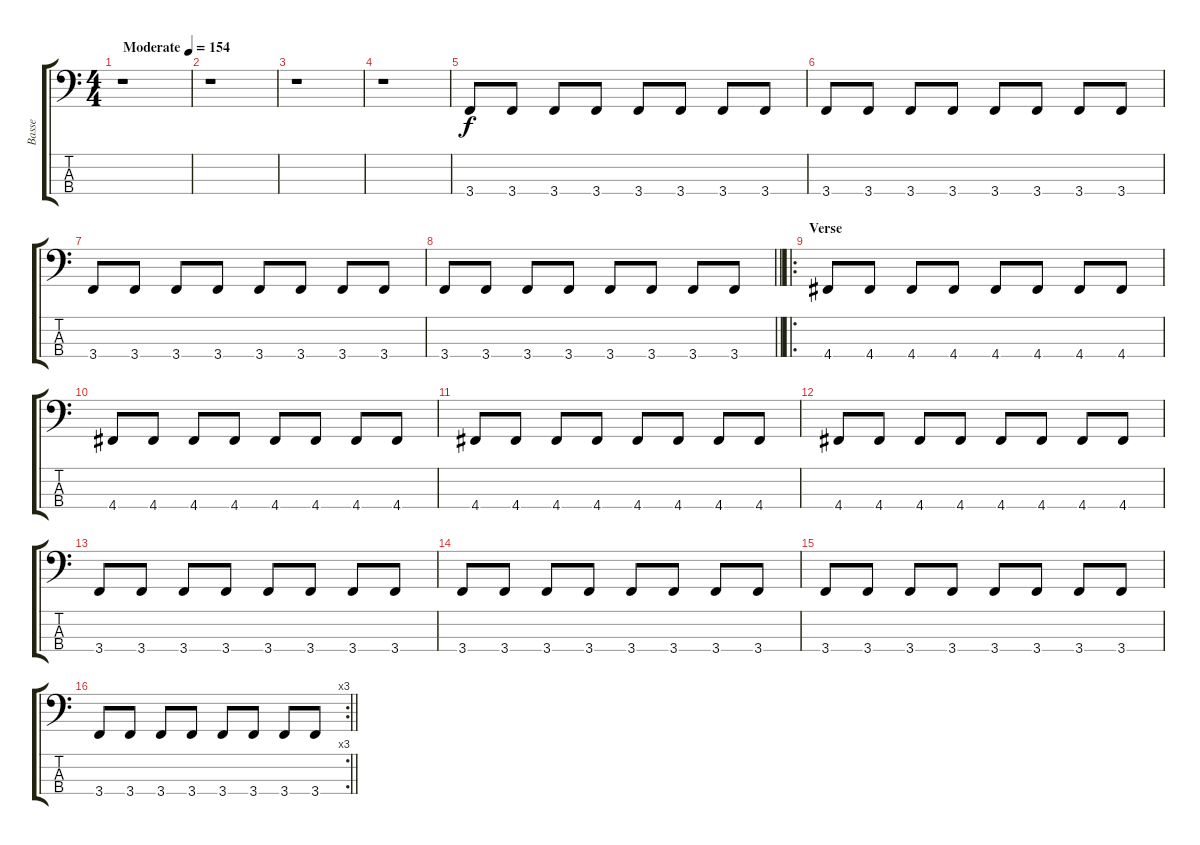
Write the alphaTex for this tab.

\track ("Basse" "Basse") {instrument electricbassfinger}
\staff {score tabs}
\tuning (F2 C2 G1 D1) {hide}
\ts (4 4)
\tempo (154 "Moderate")
\clef f4
\ks c
r.1{dy f instrument electricbassfinger} |
r.1 |
r.1 |
r.1 |
3.4.8 3.4.8 3.4.8 3.4.8 3.4.8 3.4.8 3.4.8 3.4.8 |
3.4.8 3.4.8 3.4.8 3.4.8 3.4.8 3.4.8 3.4.8 3.4.8 |
3.4.8 3.4.8 3.4.8 3.4.8 3.4.8 3.4.8 3.4.8 3.4.8 |
\barLineRight lightlight
3.4.8 3.4.8 3.4.8 3.4.8 3.4.8 3.4.8 3.4.8 3.4.8 |
\ro
\section ("" "Verse")
4.4.8 4.4.8 4.4.8 4.4.8 4.4.8 4.4.8 4.4.8 4.4.8 |
4.4.8 4.4.8 4.4.8 4.4.8 4.4.8 4.4.8 4.4.8 4.4.8 |
4.4.8 4.4.8 4.4.8 4.4.8 4.4.8 4.4.8 4.4.8 4.4.8 |
4.4.8 4.4.8 4.4.8 4.4.8 4.4.8 4.4.8 4.4.8 4.4.8 |
3.4.8 3.4.8 3.4.8 3.4.8 3.4.8 3.4.8 3.4.8 3.4.8 |
3.4.8 3.4.8 3.4.8 3.4.8 3.4.8 3.4.8 3.4.8 3.4.8 |
3.4.8 3.4.8 3.4.8 3.4.8 3.4.8 3.4.8 3.4.8 3.4.8 |
\rc 3
\barLineRight lightlight
3.4.8 3.4.8 3.4.8 3.4.8 3.4.8 3.4.8 3.4.8 3.4.8
